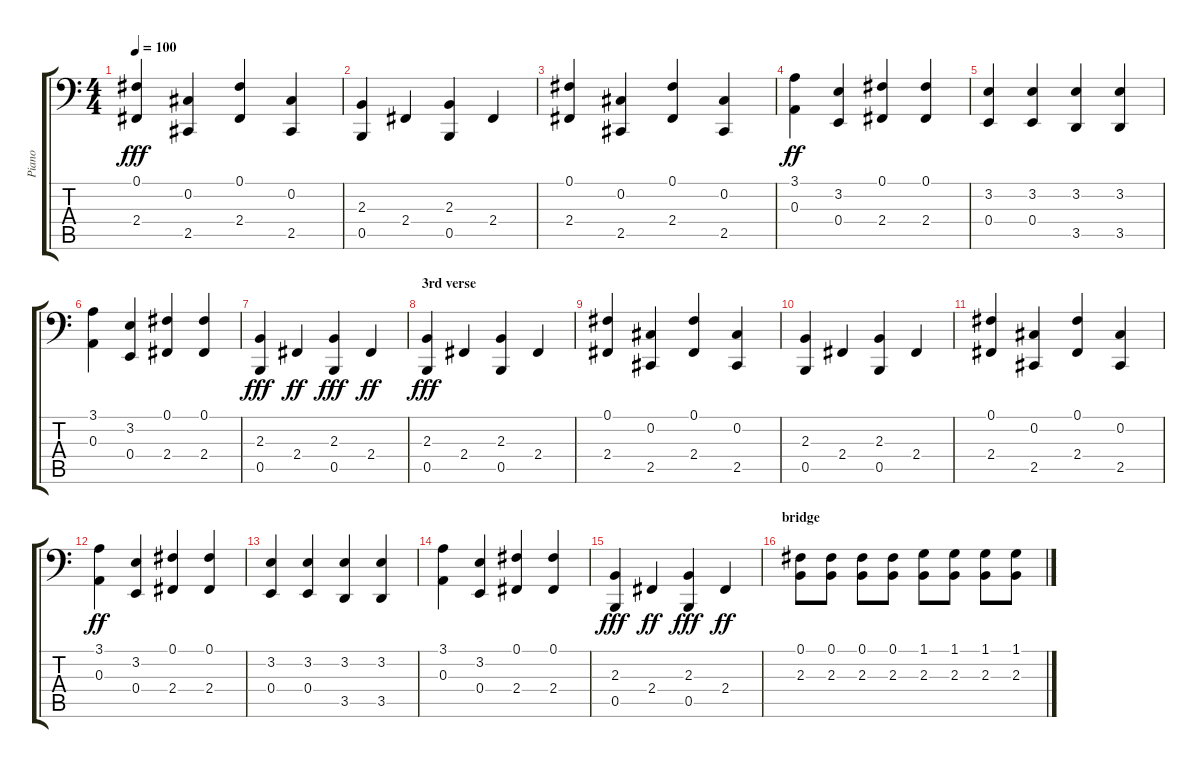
\track ("Piano" "Piano") {instrument honkytonkpiano}
\staff {score tabs}
\tuning (Gb3 Db3 A2 E2 B1 Gb1) {hide}
\ts (4 4)
\tempo 100
\clef f4
\ks c
(0.1 2.4).4{dy fff} (0.2 2.5).4 (0.1 2.4).4 (0.2 2.5).4 |
(2.3 0.5).4 2.4.4 (2.3 0.5).4 2.4.4 |
(0.1 2.4).4 (0.2 2.5).4 (0.1 2.4).4 (0.2 2.5).4 |
(3.1 0.3).4{dy ff} (3.2 0.4).4 (0.1 2.4).4 (0.1 2.4).4 |
(3.2 0.4).4 (3.2 0.4).4 (3.2 3.5).4 (3.2 3.5).4 |
(3.1 0.3).4 (3.2 0.4).4 (0.1 2.4).4 (0.1 2.4).4 |
(2.3 0.5).4{dy fff} 2.4.4{dy ff} (2.3 0.5).4{dy fff} 2.4.4{dy ff} |
\section ("" "3rd verse")
(2.3 0.5).4{dy fff} 2.4.4 (2.3 0.5).4 2.4.4 |
(0.1 2.4).4 (0.2 2.5).4 (0.1 2.4).4 (0.2 2.5).4 |
(2.3 0.5).4 2.4.4 (2.3 0.5).4 2.4.4 |
(0.1 2.4).4 (0.2 2.5).4 (0.1 2.4).4 (0.2 2.5).4 |
(3.1 0.3).4{dy ff} (3.2 0.4).4 (0.1 2.4).4 (0.1 2.4).4 |
(3.2 0.4).4 (3.2 0.4).4 (3.2 3.5).4 (3.2 3.5).4 |
(3.1 0.3).4 (3.2 0.4).4 (0.1 2.4).4 (0.1 2.4).4 |
(2.3 0.5).4{dy fff} 2.4.4{dy ff} (2.3 0.5).4{dy fff} 2.4.4{dy ff} |
\section ("" "bridge")
(0.1 2.3).8 (0.1 2.3).8 (0.1 2.3).8 (0.1 2.3).8 (1.1 2.3).8 (1.1 2.3).8 (1.1 2.3).8 (1.1 2.3).8
